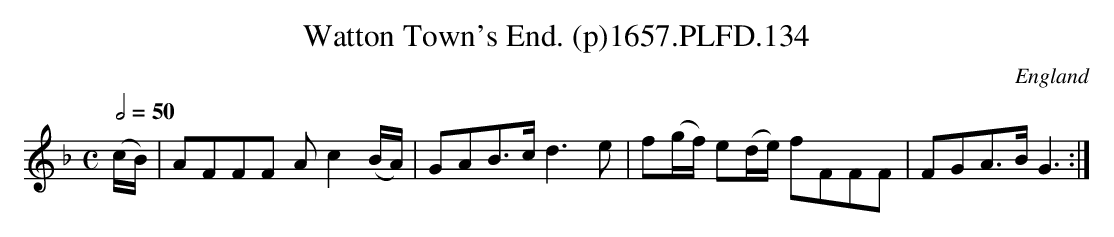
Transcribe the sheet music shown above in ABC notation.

X:1
T:Watton Town's End. (p)1657.PLFD.134
M:C
L:1/16
Q:1/2=50
O:England
K:F
(cB)| A2F2F2F2 A2 c4 (BA)| G2A2B3c d6 e2|\
f2(gf) e2(de) f2F2F2F2 |F2G2A3B G6:|
